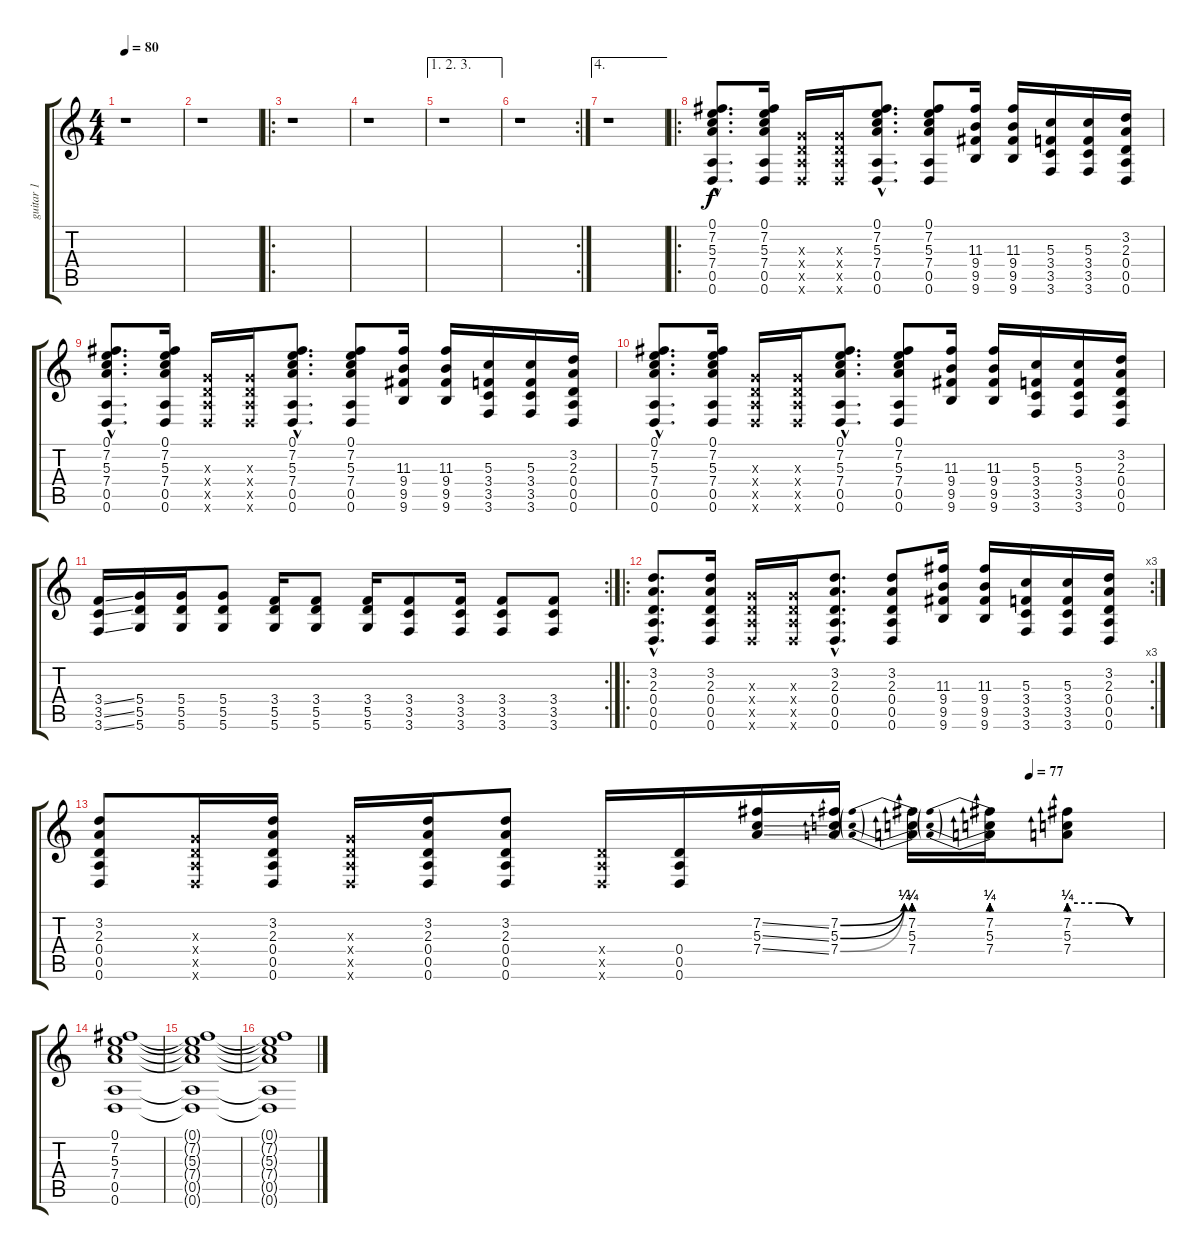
\track ("guitar 1" "guitar 1") {instrument distortionguitar}
\staff {score tabs}
\tuning (E4 B3 G3 D3 A2 D2) {hide}
\ts (4 4)
\tempo 80
\clef g2
\ks c
r.1{dy f} |
r.1 |
\ro
r.1 |
r.1 |
\ae (1 2 3)
r.1 |
\rc 2
r.1 |
\ae 4
r.1 |
\ro
(0.1{hac} 7.2{hac} 5.3{hac} 7.4{hac} 0.5{hac} 0.6{hac}).8{d} (0.1 7.2 5.3 7.4 0.5 0.6).16 (0.3{x} 0.4{x} 0.5{x} 0.6{x}).16 (0.3{x} 0.4{x} 0.5{x} 0.6{x}).16 (0.1{hac} 7.2{hac} 5.3{hac} 7.4{hac} 0.5{hac} 0.6{hac}).8{d} (0.1 7.2 5.3 7.4 0.5 0.6).8 (11.3 9.4 9.5 9.6).16 (11.3 9.4 9.5 9.6).16 (5.3 3.4 3.5 3.6).16 (5.3 3.4 3.5 3.6).16 (3.2 2.3 0.4 0.5 0.6).16 |
(0.1{hac} 7.2{hac} 5.3{hac} 7.4{hac} 0.5{hac} 0.6{hac}).8{d} (0.1 7.2 5.3 7.4 0.5 0.6).16 (0.3{x} 0.4{x} 0.5{x} 0.6{x}).16 (0.3{x} 0.4{x} 0.5{x} 0.6{x}).16 (0.1{hac} 7.2{hac} 5.3{hac} 7.4{hac} 0.5{hac} 0.6{hac}).8{d} (0.1 7.2 5.3 7.4 0.5 0.6).8 (11.3 9.4 9.5 9.6).16 (11.3 9.4 9.5 9.6).16 (5.3 3.4 3.5 3.6).16 (5.3 3.4 3.5 3.6).16 (3.2 2.3 0.4 0.5 0.6).16 |
(0.1{hac} 7.2{hac} 5.3{hac} 7.4{hac} 0.5{hac} 0.6{hac}).8{d} (0.1 7.2 5.3 7.4 0.5 0.6).16 (0.3{x} 0.4{x} 0.5{x} 0.6{x}).16 (0.3{x} 0.4{x} 0.5{x} 0.6{x}).16 (0.1{hac} 7.2{hac} 5.3{hac} 7.4{hac} 0.5{hac} 0.6{hac}).8{d} (0.1 7.2 5.3 7.4 0.5 0.6).8 (11.3 9.4 9.5 9.6).16 (11.3 9.4 9.5 9.6).16 (5.3 3.4 3.5 3.6).16 (5.3 3.4 3.5 3.6).16 (3.2 2.3 0.4 0.5 0.6).16 |
\rc 2
(3.4{ss} 3.5{ss} 3.6{ss}).16 (5.4 5.5 5.6).16 (5.4 5.5 5.6).16 (5.4 5.5 5.6).8 (3.4 5.5 5.6).16 (3.4 5.5 5.6).8 (3.4 5.5 5.6).16 (3.4 3.5 3.6).8 (3.4 3.5 3.6).16 (3.4 3.5 3.6).8 (3.4 3.5 3.6).8 |
\ro
\rc 3
(3.2{hac} 2.3{hac} 0.4{hac} 0.5{hac} 0.6{hac}).8{d} (3.2 2.3 0.4 0.5 0.6).16 (0.3{x} 0.4{x} 0.5{x} 0.6{x}).16 (0.3{x} 0.4{x} 0.5{x} 0.6{x}).16 (3.2{hac} 2.3{hac} 0.4{hac} 0.5{hac} 0.6{hac}).8{d} (3.2 2.3 0.4 0.5 0.6).8 (11.3 9.4 9.5 9.6).16 (11.3 9.4 9.5 9.6).16 (5.3 3.4 3.5 3.6).16 (5.3 3.4 3.5 3.6).16 (3.2 2.3 0.4 0.5 0.6).16 |
\tempo (77 0.875)
(3.2 2.3 0.4 0.5 0.6).8 (0.3{x} 0.4{x} 0.5{x} 0.6{x}).16 (3.2 2.3 0.4 0.5 0.6).16 (0.3{x} 0.4{x} 0.5{x} 0.6{x}).16 (3.2 2.3 0.4 0.5 0.6).16 (3.2 2.3 0.4 0.5 0.6).8 (0.4{x} 0.5{x} 0.6{x}).16 (0.4 0.5 0.6).16 (7.2{ss} 5.3{ss} 7.4{ss}).16 (7.2{be (bend 0 0 60 1)} 5.3{be (bend 0 0 60 1)} 7.4{be (bend 0 0 60 1)}).16 (7.2{be (prebend 0 1 60 1)} 5.3{be (prebend 0 1 60 1)} 7.4{be (prebend 0 1 60 1)}).16 (7.2{be (prebend 0 1 60 1)} 5.3{be (prebend 0 1 60 1)} 7.4{be (prebend 0 1 60 1)}).16 (7.2{be (custom 0 1 20 1 40 0 60 0)} 5.3{be (custom 0 1 20 1 40 0 60 0)} 7.4{be (custom 0 1 20 1 40 0 60 0)}).8 |
(0.1 7.2 5.3 7.4 0.5 0.6).1 |
(0.1{t} 7.2{t} 5.3{t} 7.4{t} 0.5{t} 0.6{t}).1 |
(0.1{t} 7.2{t} 5.3{t} 7.4{t} 0.5{t} 0.6{t}).1
